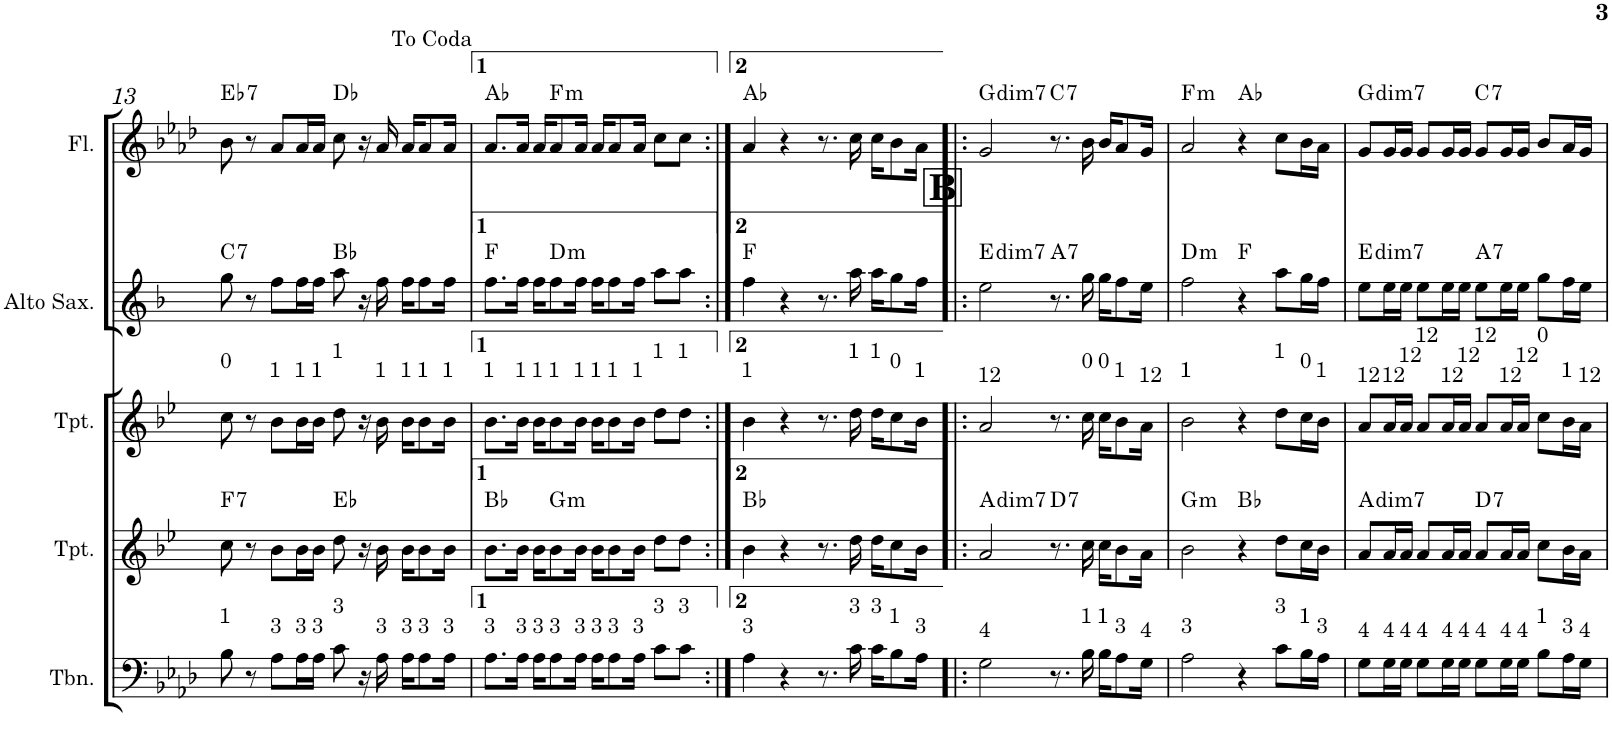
**kern	**kern	**harte	**kern	**kern	**harte	**kern	**harte
*part5	*part4	*part4	*part3	*part2	*part2	*part1	*part1
*staff5	*staff4	*	*staff3	*staff2	*	*staff1	*
*I"C clavF	*I"Bb	*	*I"Bb - Pirata	*I"Eb	*	*I"C clavG	*
!!LO:PB:g=z
*clefF4	*clefG2	*	*clefG2	*clefG2	*	*clefG2	*
*	*Trd1c2	*	*Trd1c2	*Trd5c9	*	*	*
*k[b-e-a-d-]	*k[b-e-]	*	*k[b-e-]	*k[b-]	*	*k[b-e-a-d-]	*
*f:	*g:	*	*g:	*d:	*	*f:	*
*M4/4	*M4/4	*	*M4/4	*M4/4	*	*M4/4	*
=13	=13	=13	=13	=13	=13	=13	=13
!	!	!	!LO:TX:a:t=0	!	!	!	!
!LO:TX:a:t=1	!	!LO:H:kt=7	!	!	!LO:H:kt=7	!	!LO:H:kt=7
8B-\	8cc\	F:7	8cc\	8gg\	C:7	8b-\	Eb:7
8r	8r	.	8r	8r	.	8r	.
!	!	!	!LO:TX:a:t=1	!	!	!	!
!LO:TX:a:t=3	!	!	!	!	!	!	!
8A-\L	8b-\L	.	8b-\L	8ff\L	.	8a-/L	.
!	!	!	!LO:TX:a:t=1	!	!	!	!
!LO:TX:a:t=3	!	!	!	!	!	!	!
16A-\L	16b-\L	.	16b-\L	16ff\L	.	16a-/L	.
!	!	!	!LO:TX:a:t=1	!	!	!	!
!LO:TX:a:t=3	!	!	!	!	!	!	!
16A-\JJ	16b-\JJ	.	16b-\JJ	16ff\JJ	.	16a-/JJ	.
!	!	!	!LO:TX:a:t=1	!	!	!	!
!LO:TX:a:t=3	!	!	!	!	!	!	!
8c\	8dd\	Eb:maj	8dd\	8aa\	Bb:maj	8cc\	Db:maj
16r	16r	.	16r	16r	.	16r	.
!	!	!	!LO:TX:a:t=1	!	!	!	!
!LO:TX:a:t=3	!	!	!	!	!	!	!
16A-\	16b-\	.	16b-\	16ff\	.	16a-/	.
!	!	!	!LO:TX:a:t=1	!	!	!	!
!LO:TX:a:t=3	!	!	!	!	!	!	!
16A-\KL	16b-\KL	.	16b-\KL	16ff\KL	.	16a-/KL	.
!	!	!	!LO:TX:a:t=1	!	!	!	!
!LO:TX:a:t=3	!	!	!	!	!	!	!
8A-\	8b-\	.	8b-\	8ff\	.	8a-/	.
!	!	!	!LO:TX:a:t=1	!	!	!	!
!LO:TX:a:t=3	!	!	!	!	!	!	!
16A-\Jk	16b-\Jk	.	16b-\Jk	16ff\Jk	.	16a-/Jk	.
=14	=14	=14	=14	=14	=14	=14	=14
!	!	!	!LO:TX:a:t=1	!	!	!	!
!LO:TX:a:t=3	!	!	!	!	!	!	!
8.A-\L	8.b-\L	Bb:maj	8.b-\L	8.ff\L	F:maj	8.a-/L	Ab:maj
!	!	!	!LO:TX:a:t=1	!	!	!	!
!LO:TX:a:t=3	!	!	!	!	!	!	!
16A-\Jk	16b-\Jk	.	16b-\Jk	16ff\Jk	.	16a-/Jk	.
!	!	!	!LO:TX:a:t=1	!	!	!	!
!LO:TX:a:t=3	!	!	!	!	!	!	!
16A-\KL	16b-\KL	.	16b-\KL	16ff\KL	.	16a-/KL	.
!	!	!	!LO:TX:a:t=1	!	!	!	!
!LO:TX:a:t=3	!	!LO:H:kt=m	!	!	!LO:H:kt=m	!	!LO:H:kt=m
8A-\	8b-\	G:min	8b-\	8ff\	D:min	8a-/	F:min
!	!	!	!LO:TX:a:t=1	!	!	!	!
!LO:TX:a:t=3	!	!	!	!	!	!	!
16A-\Jk	16b-\Jk	.	16b-\Jk	16ff\Jk	.	16a-/Jk	.
!	!	!	!LO:TX:a:t=1	!	!	!	!
!LO:TX:a:t=3	!	!	!	!	!	!	!
16A-\KL	16b-\KL	.	16b-\KL	16ff\KL	.	16a-/KL	.
!	!	!	!LO:TX:a:t=1	!	!	!	!
!LO:TX:a:t=3	!	!	!	!	!	!	!
8A-\	8b-\	.	8b-\	8ff\	.	8a-/	.
!	!	!	!LO:TX:a:t=1	!	!	!	!
!LO:TX:a:t=3	!	!	!	!	!	!	!
16A-\Jk	16b-\Jk	.	16b-\Jk	16ff\Jk	.	16a-/Jk	.
!	!	!	!LO:TX:a:t=1	!	!	!	!
!LO:TX:a:t=3	!	!	!	!	!	!	!
8c\L	8dd\L	.	8dd\L	8aa\L	.	8cc\L	.
!	!	!	!LO:TX:a:t=1	!	!	!	!
!LO:TX:a:t=3	!	!	!	!	!	!	!
8c\J	8dd\J	.	8dd\J	8aa\J	.	8cc\J	.
=15:|!	=15:|!	=15:|!	=15:|!	=15:|!	=15:|!	=15:|!	=15:|!
!	!	!	!LO:TX:a:t=1	!	!	!	!
!LO:TX:a:t=3	!	!	!	!	!	!	!
4A-\	4b-\	Bb:maj	4b-\	4ff\	F:maj	4a-/	Ab:maj
4r	4r	.	4r	4r	.	4r	.
8.r	8.r	.	8.r	8.r	.	8.r	.
!	!	!	!LO:TX:a:t=1	!	!	!	!
!LO:TX:a:t=3	!	!	!	!	!	!	!
16c\	16dd\	.	16dd\	16aa\	.	16cc\	.
!	!	!	!LO:TX:a:t=1	!	!	!	!
!LO:TX:a:t=3	!	!	!	!	!	!	!
16c\KL	16dd\KL	.	16dd\KL	16aa\KL	.	16cc\KL	.
!	!	!	!LO:TX:a:t=0	!	!	!	!
!LO:TX:a:t=1	!	!	!	!	!	!	!
8B-\	8cc\	.	8cc\	8gg\	.	8b-\	.
!	!	!	!LO:TX:a:t=1	!	!	!	!
!LO:TX:a:t=3	!	!	!	!	!	!	!
16A-\Jk	16b-\Jk	.	16b-\Jk	16ff\Jk	.	16a-\Jk	.
!!LO:REH:place=s1:b:B:cj:fs=18.5691:t=B
=16!|:	=16!|:	=16!|:	=16!|:	=16!|:	=16!|:	=16!|:	=16!|:
!	!	!	!LO:TX:a:t=12	!	!	!	!
!LO:TX:a:t=4	!	!LO:H:kt=dim7	!	!	!LO:H:kt=dim7	!	!LO:H:kt=dim7
2G\	2a/	A:dim7	2a/	2ee\	E:dim7	2g/	G:dim7
!	!	!LO:H:kt=7	!	!	!LO:H:kt=7	!	!LO:H:kt=7
8.r	8.r	D:7	8.r	8.r	A:7	8.r	C:7
!	!	!	!LO:TX:a:t=0	!	!	!	!
!LO:TX:a:t=1	!	!	!	!	!	!	!
16B-\	16cc\	.	16cc\	16gg\	.	16b-\	.
!	!	!	!LO:TX:a:t=0	!	!	!	!
!LO:TX:a:t=1	!	!	!	!	!	!	!
16B-\KL	16cc\KL	.	16cc\KL	16gg\KL	.	16b-/KL	.
!	!	!	!LO:TX:a:t=1	!	!	!	!
!LO:TX:a:t=3	!	!	!	!	!	!	!
8A-\	8b-\	.	8b-\	8ff\	.	8a-/	.
!	!	!	!LO:TX:a:t=12	!	!	!	!
!LO:TX:a:t=4	!	!	!	!	!	!	!
16G\Jk	16a\Jk	.	16a\Jk	16ee\Jk	.	16g/Jk	.
=17	=17	=17	=17	=17	=17	=17	=17
!	!	!	!LO:TX:a:t=1	!	!	!	!
!LO:TX:a:t=3	!	!LO:H:kt=m	!	!	!LO:H:kt=m	!	!LO:H:kt=m
2A-\	2b-\	G:min	2b-\	2ff\	D:min	2a-/	F:min
4r	4r	Bb:maj	4r	4r	F:maj	4r	Ab:maj
!	!	!	!LO:TX:a:t=1	!	!	!	!
!LO:TX:a:t=3	!	!	!	!	!	!	!
8c\L	8dd\L	.	8dd\L	8aa\L	.	8cc\L	.
!	!	!	!LO:TX:a:t=0	!	!	!	!
!LO:TX:a:t=1	!	!	!	!	!	!	!
16B-\L	16cc\L	.	16cc\L	16gg\L	.	16b-\L	.
!	!	!	!LO:TX:a:t=1	!	!	!	!
!LO:TX:a:t=3	!	!	!	!	!	!	!
16A-\JJ	16b-\JJ	.	16b-\JJ	16ff\JJ	.	16a-\JJ	.
=18	=18	=18	=18	=18	=18	=18	=18
!	!	!	!LO:TX:a:t=12	!	!	!	!
!LO:TX:a:t=4	!	!LO:H:kt=dim7	!	!	!LO:H:kt=dim7	!	!LO:H:kt=dim7
8G\L	8a/L	A:dim7	8a/L	8ee\L	E:dim7	8g/L	G:dim7
!	!	!	!LO:TX:a:t=12	!	!	!	!
!LO:TX:a:t=4	!	!	!	!	!	!	!
16G\L	16a/L	.	16a/L	16ee\L	.	16g/L	.
!	!	!	!LO:TX:a:t=12	!	!	!	!
!LO:TX:a:t=4	!	!	!	!	!	!	!
16G\JJ	16a/JJ	.	16a/JJ	16ee\JJ	.	16g/JJ	.
!	!	!	!LO:TX:a:t=12	!	!	!	!
!LO:TX:a:t=4	!	!	!	!	!	!	!
8G\L	8a/L	.	8a/L	8ee\L	.	8g/L	.
!	!	!	!LO:TX:a:t=12	!	!	!	!
!LO:TX:a:t=4	!	!	!	!	!	!	!
16G\L	16a/L	.	16a/L	16ee\L	.	16g/L	.
!	!	!	!LO:TX:a:t=12	!	!	!	!
!LO:TX:a:t=4	!	!	!	!	!	!	!
16G\JJ	16a/JJ	.	16a/JJ	16ee\JJ	.	16g/JJ	.
!	!	!	!LO:TX:a:t=12	!	!	!	!
!LO:TX:a:t=4	!	!LO:H:kt=7	!	!	!LO:H:kt=7	!	!LO:H:kt=7
8G\L	8a/L	D:7	8a/L	8ee\L	A:7	8g/L	C:7
!	!	!	!LO:TX:a:t=12	!	!	!	!
!LO:TX:a:t=4	!	!	!	!	!	!	!
16G\L	16a/L	.	16a/L	16ee\L	.	16g/L	.
!	!	!	!LO:TX:a:t=12	!	!	!	!
!LO:TX:a:t=4	!	!	!	!	!	!	!
16G\JJ	16a/JJ	.	16a/JJ	16ee\JJ	.	16g/JJ	.
!	!	!	!LO:TX:a:t=0	!	!	!	!
!LO:TX:a:t=1	!	!	!	!	!	!	!
8B-\L	8cc\L	.	8cc\L	8gg\L	.	8b-/L	.
!	!	!	!LO:TX:a:t=1	!	!	!	!
!LO:TX:a:t=3	!	!	!	!	!	!	!
16A-\L	16b-\L	.	16b-\L	16ff\L	.	16a-/L	.
!	!	!	!LO:TX:a:t=12	!	!	!	!
!LO:TX:a:t=4	!	!	!	!	!	!	!
16G\JJ	16a\JJ	.	16a\JJ	16ee\JJ	.	16g/JJ	.
=	=	=	=	=	=	=	=
*-	*-	*-	*-	*-	*-	*-	*-
